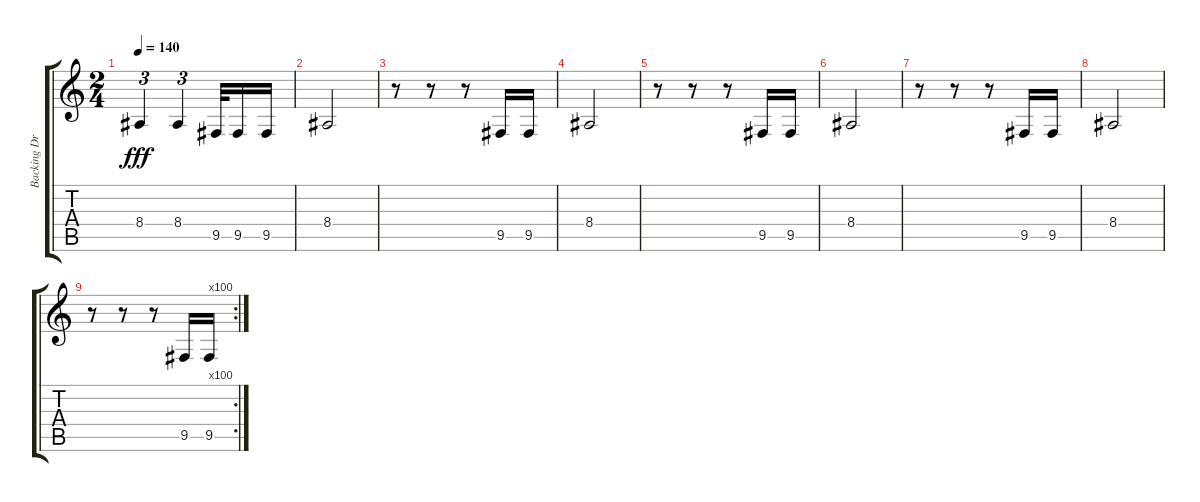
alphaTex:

\track ("Backing Drums" "Backing Dr") {instrument melodictom}
\staff {score tabs}
\tuning (E4 B3 G3 D3 A2 E2) {hide}
\ts (2 4)
\tempo 140
\clef g2
\ks c
8.4.4{tu (3 2) dy fff} 8.4.4{tu (3 2)} 9.5.32 9.5.16 9.5.16 |
8.4.2 |
r.8 r.8 r.8 9.5.16 9.5.16 |
8.4.2 |
r.8 r.8 r.8 9.5.16 9.5.16 |
8.4.2 |
r.8 r.8 r.8 9.5.16 9.5.16 |
8.4.2 |
\rc 100
r.8 r.8 r.8 9.5.16 9.5.16
